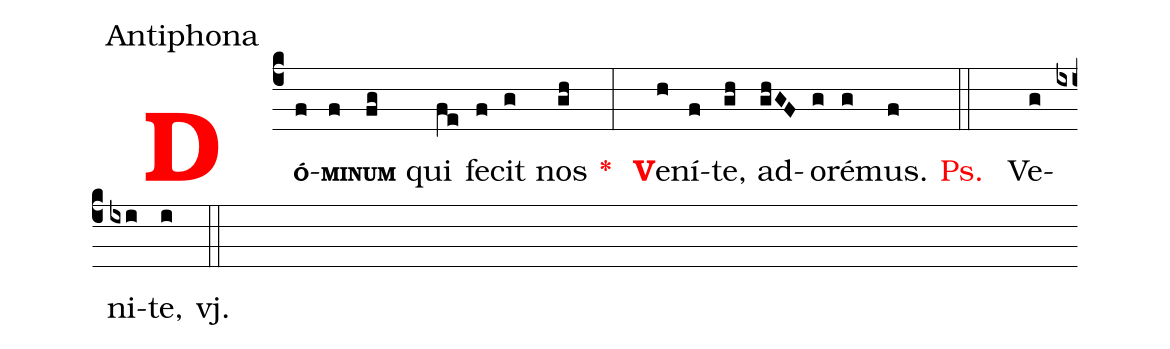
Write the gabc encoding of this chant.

office-part: Antiphona;
%%
<v>\bf\textcolor{red}{D}</v><v>\bf\scriptsize{Ó}</v>(c4f)<v>\bf\scriptsize{MI}</v>(f)<v>\bf\scriptsize{NUM}</v>(fg) qui(fe) fe(f)cit(g) nos(gh)  <v>\frot{*}</v> (:)
<v>{\bf\textcolor{red}{V}}</v>e(h)ní(f)te,(gh) ad(ghGF)o(g)ré(g)mus.(f) <v>\frot{Ps.}</v>   (::) Ve(g)ni(ixi)te,(i) vj. (::)
